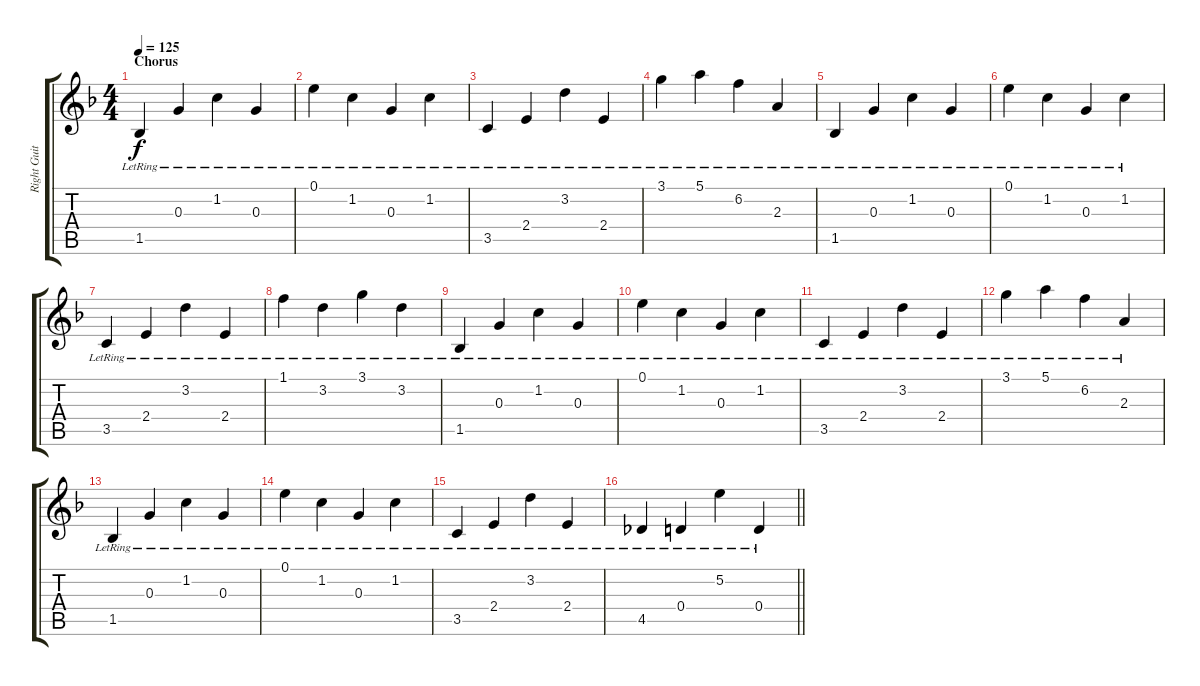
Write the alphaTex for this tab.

\track ("Right Guitar" "Right Guit") {instrument acousticguitarsteel}
\staff {score tabs}
\tuning (E4 B3 G3 D3 A2 E2) {hide}
\ts (4 4)
\section ("" "Chorus")
\tempo 125
\clef g2
\ks f
1.5{lr}.4{dy f} 0.3{lr}.4 1.2{lr}.4 0.3{lr}.4 |
0.1{lr}.4 1.2{lr}.4 0.3{lr}.4 1.2{lr}.4 |
3.5{lr}.4 2.4{lr}.4 3.2{lr}.4 2.4{lr}.4 |
3.1{lr}.4 5.1{lr}.4 6.2{lr}.4 2.3{lr}.4 |
1.5{lr}.4 0.3{lr}.4 1.2{lr}.4 0.3{lr}.4 |
0.1{lr}.4 1.2{lr}.4 0.3{lr}.4 1.2{lr}.4 |
3.5{lr}.4 2.4{lr}.4 3.2{lr}.4 2.4{lr}.4 |
1.1{lr}.4 3.2{lr}.4 3.1{lr}.4 3.2{lr}.4 |
1.5{lr}.4 0.3{lr}.4 1.2{lr}.4 0.3{lr}.4 |
0.1{lr}.4 1.2{lr}.4 0.3{lr}.4 1.2{lr}.4 |
3.5{lr}.4 2.4{lr}.4 3.2{lr}.4 2.4{lr}.4 |
3.1{lr}.4 5.1{lr}.4 6.2{lr}.4 2.3{lr}.4 |
1.5{lr}.4 0.3{lr}.4 1.2{lr}.4 0.3{lr}.4 |
0.1{lr}.4 1.2{lr}.4 0.3{lr}.4 1.2{lr}.4 |
3.5{lr}.4 2.4{lr}.4 3.2{lr}.4 2.4{lr}.4 |
\barLineRight lightlight
4.5{lr}.4 0.4{lr}.4 5.2{lr}.4 0.4{lr}.4
